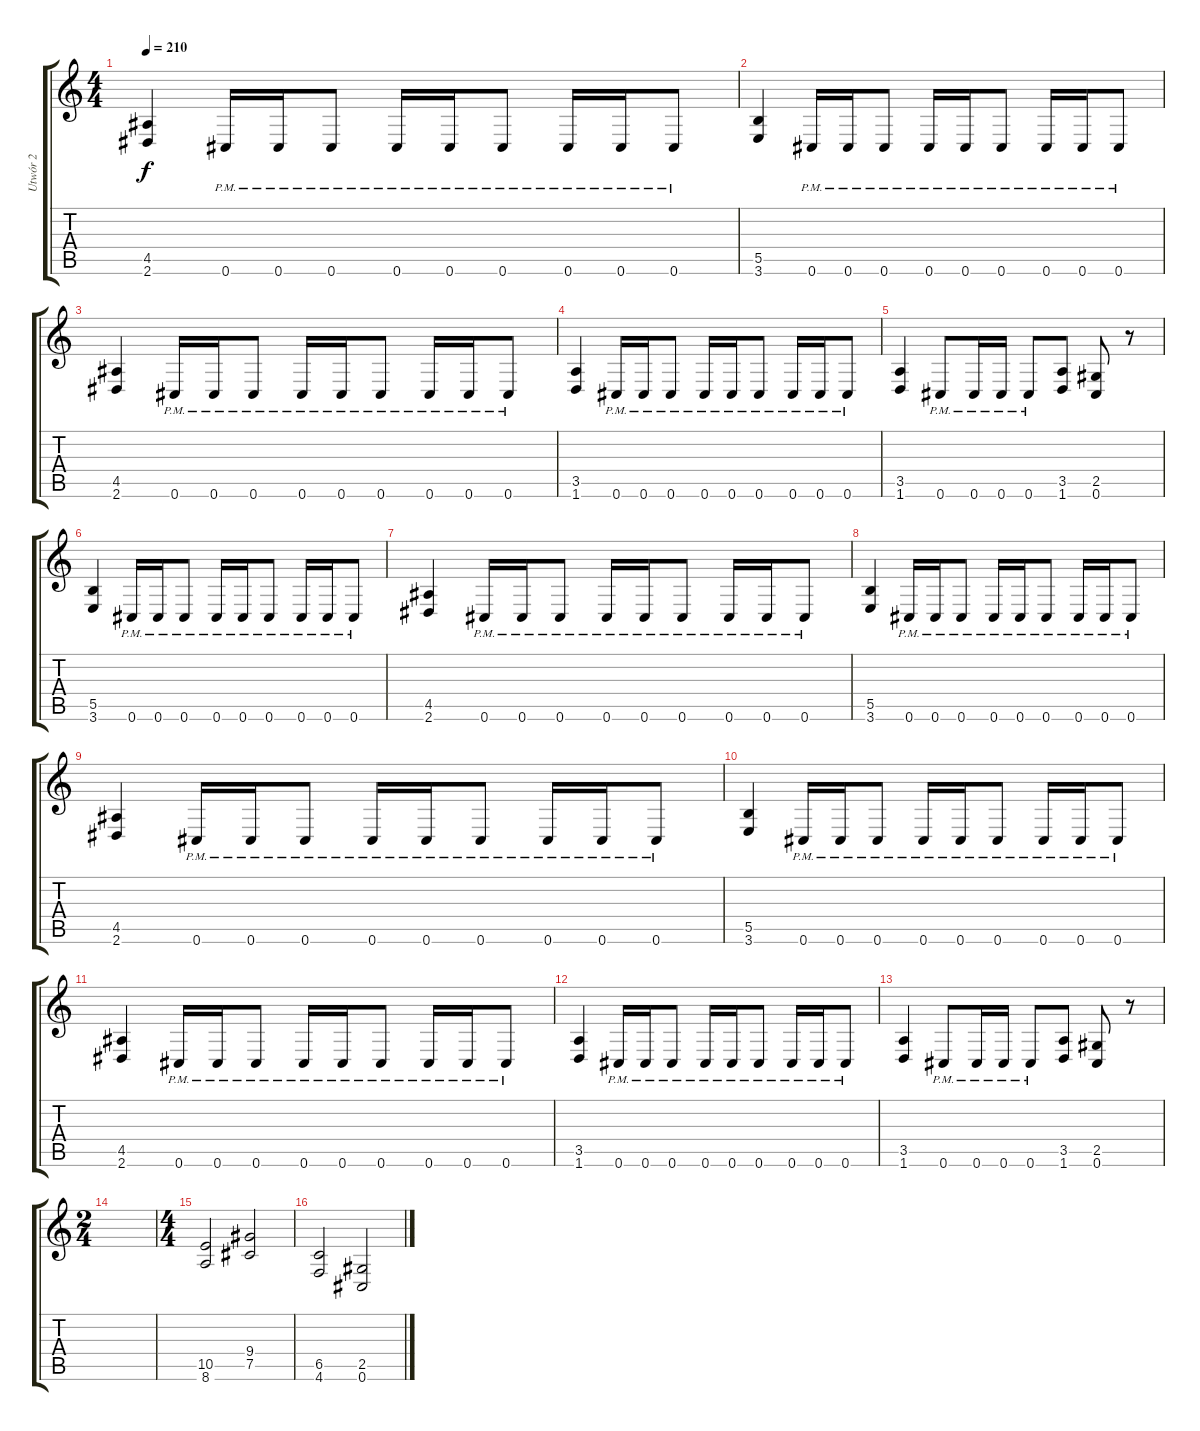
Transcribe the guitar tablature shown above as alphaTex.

\track ("Utwór 2" "Utwór 2") {instrument distortionguitar}
\staff {score tabs}
\tuning (Db4 Ab3 E3 B2 Gb2 Db2) {hide}
\ts (4 4)
\tempo 210
\clef g2
\ks c
(4.5 2.6).4{dy f} 0.6{pm}.16 0.6{pm}.16 0.6{pm}.8 0.6{pm}.16 0.6{pm}.16 0.6{pm}.8 0.6{pm}.16 0.6{pm}.16 0.6{pm}.8 |
(5.5 3.6).4 0.6{pm}.16 0.6{pm}.16 0.6{pm}.8 0.6{pm}.16 0.6{pm}.16 0.6{pm}.8 0.6{pm}.16 0.6{pm}.16 0.6{pm}.8 |
(4.5 2.6).4 0.6{pm}.16 0.6{pm}.16 0.6{pm}.8 0.6{pm}.16 0.6{pm}.16 0.6{pm}.8 0.6{pm}.16 0.6{pm}.16 0.6{pm}.8 |
(3.5 1.6).4 0.6{pm}.16 0.6{pm}.16 0.6{pm}.8 0.6{pm}.16 0.6{pm}.16 0.6{pm}.8 0.6{pm}.16 0.6{pm}.16 0.6{pm}.8 |
(3.5 1.6).4 0.6{pm}.8 0.6{pm}.16 0.6{pm}.16 0.6{pm}.8 (3.5 1.6).8 (2.5 0.6).8 r.8 |
(5.5 3.6).4 0.6{pm}.16 0.6{pm}.16 0.6{pm}.8 0.6{pm}.16 0.6{pm}.16 0.6{pm}.8 0.6{pm}.16 0.6{pm}.16 0.6{pm}.8 |
(4.5 2.6).4 0.6{pm}.16 0.6{pm}.16 0.6{pm}.8 0.6{pm}.16 0.6{pm}.16 0.6{pm}.8 0.6{pm}.16 0.6{pm}.16 0.6{pm}.8 |
(5.5 3.6).4 0.6{pm}.16 0.6{pm}.16 0.6{pm}.8 0.6{pm}.16 0.6{pm}.16 0.6{pm}.8 0.6{pm}.16 0.6{pm}.16 0.6{pm}.8 |
(4.5 2.6).4 0.6{pm}.16 0.6{pm}.16 0.6{pm}.8 0.6{pm}.16 0.6{pm}.16 0.6{pm}.8 0.6{pm}.16 0.6{pm}.16 0.6{pm}.8 |
(5.5 3.6).4 0.6{pm}.16 0.6{pm}.16 0.6{pm}.8 0.6{pm}.16 0.6{pm}.16 0.6{pm}.8 0.6{pm}.16 0.6{pm}.16 0.6{pm}.8 |
(4.5 2.6).4 0.6{pm}.16 0.6{pm}.16 0.6{pm}.8 0.6{pm}.16 0.6{pm}.16 0.6{pm}.8 0.6{pm}.16 0.6{pm}.16 0.6{pm}.8 |
(3.5 1.6).4 0.6{pm}.16 0.6{pm}.16 0.6{pm}.8 0.6{pm}.16 0.6{pm}.16 0.6{pm}.8 0.6{pm}.16 0.6{pm}.16 0.6{pm}.8 |
(3.5 1.6).4 0.6{pm}.8 0.6{pm}.16 0.6{pm}.16 0.6{pm}.8 (3.5 1.6).8 (2.5 0.6).8 r.8 |
\ts (2 4)
|
\ts (4 4)
(10.5 8.6).2 (9.4 7.5).2 |
(6.5 4.6).2 (2.5 0.6).2
